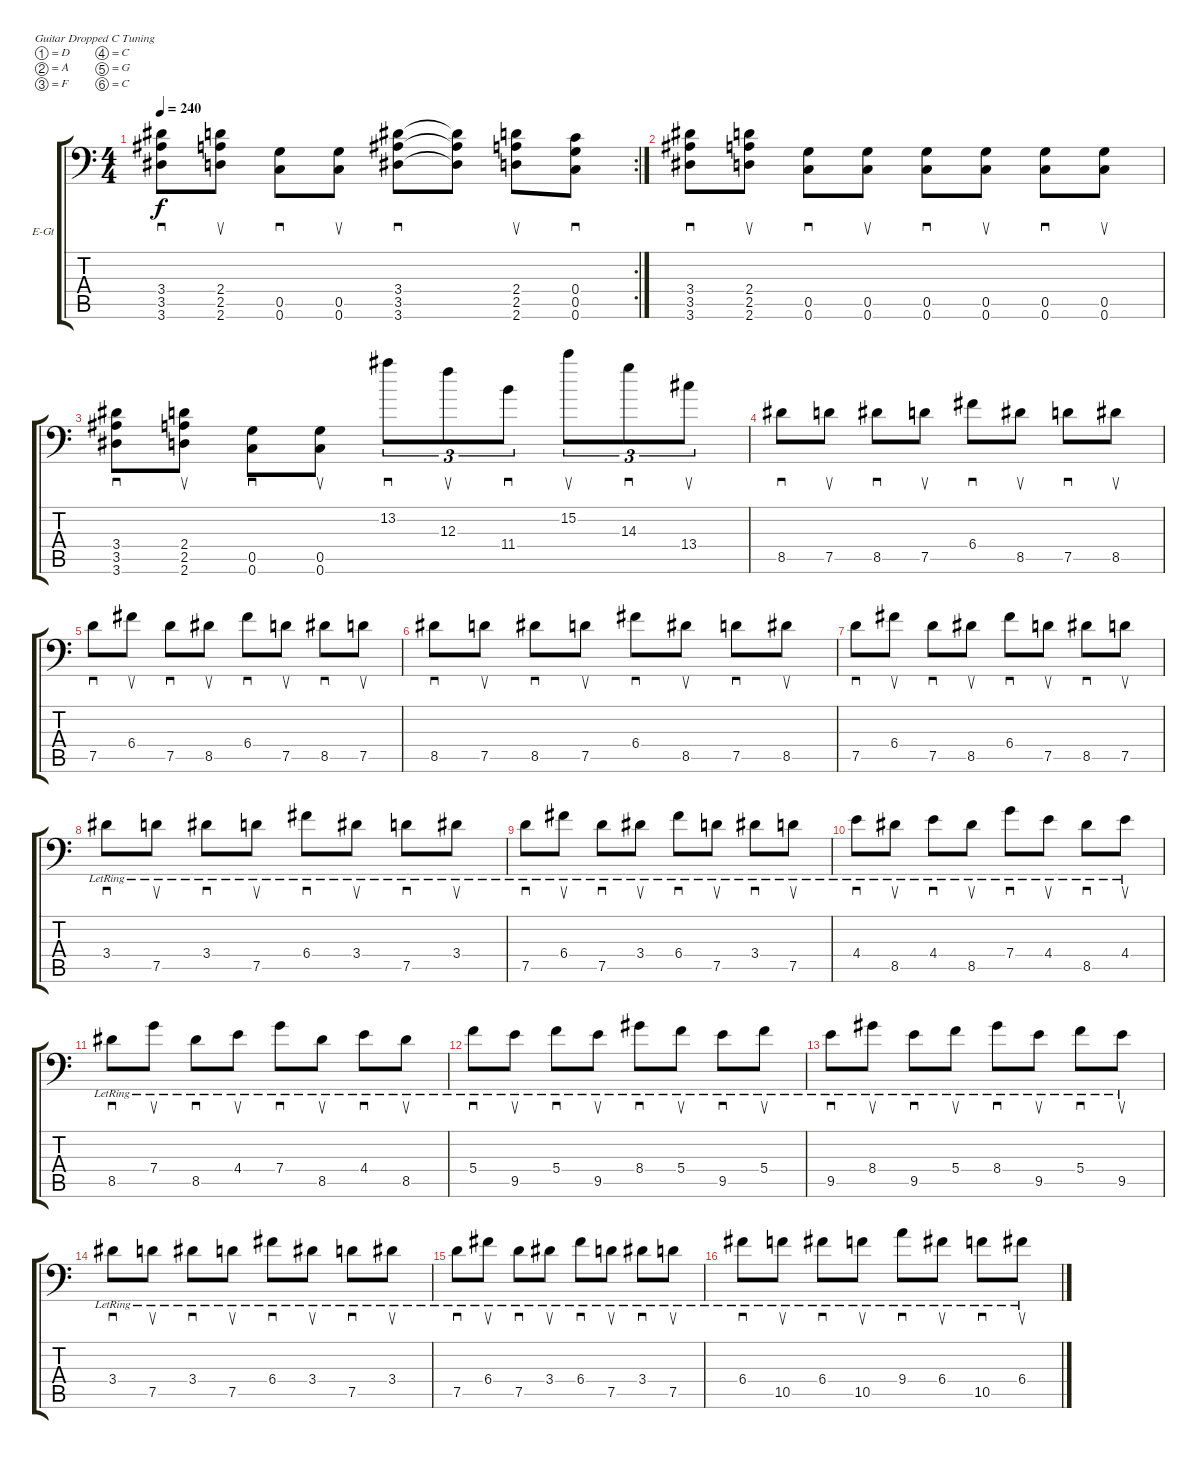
\bracketExtendMode groupsimilarinstruments
\firstSystemTrackNameOrientation horizontal
\otherSystemsTrackNameOrientation horizontal
\track ("Electric Guitar 2" "E-Gt") {instrument distortionguitar}
\staff {score tabs}
\tuning (D4 A3 F3 C3 G2 C2)
\rc 2
\ts (4 4)
\tempo 240
\clef f4
\ks c
(3.5 3.4 3.6).8{sd dy f} (2.5 2.4 2.6).8{su} (0.6 0.5).8{sd} (0.6 0.5).8{su} (3.5 3.4 3.6).8{sd} (3.4{t} 3.5{t} 3.6{t}).8 (2.4 2.5 2.6).8{su} (0.4 0.5 0.6).8{sd} |
(3.4 3.5 3.6).8{sd} (2.4 2.5 2.6).8{su} (0.6 0.5).8{sd} (0.6 0.5).8{su} (0.6 0.5).8{sd} (0.6 0.5).8{su} (0.6 0.5).8{sd} (0.6 0.5).8{su} |
(3.5 3.4 3.6).8{sd} (2.5 2.4 2.6).8{su} (0.6 0.5).8{sd} (0.6 0.5).8{su} 13.2.8{sd tu (3 2)} 12.3.8{su tu (3 2)} 11.4.8{sd tu (3 2)} 15.2.8{su tu (3 2)} 14.3.8{sd tu (3 2)} 13.4.8{su tu (3 2)} |
8.5.8{sd} 7.5.8{su} 8.5.8{sd} 7.5.8{su} 6.4.8{sd} 8.5.8{su} 7.5.8{sd} 8.5.8{su} |
7.5.8{sd} 6.4.8{su} 7.5.8{sd} 8.5.8{su} 6.4.8{sd} 7.5.8{su} 8.5.8{sd} 7.5.8{su} |
8.5.8{sd} 7.5.8{su} 8.5.8{sd} 7.5.8{su} 6.4.8{sd} 8.5.8{su} 7.5.8{sd} 8.5.8{su} |
7.5.8{sd} 6.4.8{su} 7.5.8{sd} 8.5.8{su} 6.4.8{sd} 7.5.8{su} 8.5.8{sd} 7.5.8{su} |
3.4{lr}.8{sd} 7.5{lr}.8{su} 3.4{lr}.8{sd} 7.5{lr}.8{su} 6.4{lr}.8{sd} 3.4{lr}.8{su} 7.5{lr}.8{sd} 3.4{lr}.8{su} |
7.5{lr}.8{sd} 6.4{lr}.8{su} 7.5{lr}.8{sd} 3.4{lr}.8{su} 6.4{lr}.8{sd} 7.5{lr}.8{su} 3.4{lr}.8{sd} 7.5{lr}.8{su} |
4.4{lr}.8{sd} 8.5{lr}.8{su} 4.4{lr}.8{sd} 8.5{lr}.8{su} 7.4{lr}.8{sd} 4.4{lr}.8{su} 8.5{lr}.8{sd} 4.4{lr}.8{su} |
8.5{lr}.8{sd} 7.4{lr}.8{su} 8.5{lr}.8{sd} 4.4{lr}.8{su} 7.4{lr}.8{sd} 8.5{lr}.8{su} 4.4{lr}.8{sd} 8.5{lr}.8{su} |
5.4{lr}.8{sd} 9.5{lr}.8{su} 5.4{lr}.8{sd} 9.5{lr}.8{su} 8.4{lr}.8{sd} 5.4{lr}.8{su} 9.5{lr}.8{sd} 5.4{lr}.8{su} |
9.5{lr}.8{sd} 8.4{lr}.8{su} 9.5{lr}.8{sd} 5.4{lr}.8{su} 8.4{lr}.8{sd} 9.5{lr}.8{su} 5.4{lr}.8{sd} 9.5{lr}.8{su} |
3.4{lr}.8{sd} 7.5{lr}.8{su} 3.4{lr}.8{sd} 7.5{lr}.8{su} 6.4{lr}.8{sd} 3.4{lr}.8{su} 7.5{lr}.8{sd} 3.4{lr}.8{su} |
7.5{lr}.8{sd} 6.4{lr}.8{su} 7.5{lr}.8{sd} 3.4{lr}.8{su} 6.4{lr}.8{sd} 7.5{lr}.8{su} 3.4{lr}.8{sd} 7.5{lr}.8{su} |
6.4{lr}.8{sd} 10.5{lr}.8{su} 6.4{lr}.8{sd} 10.5{lr}.8{su} 9.4{lr}.8{sd} 6.4{lr}.8{su} 10.5{lr}.8{sd} 6.4{lr}.8{su}
